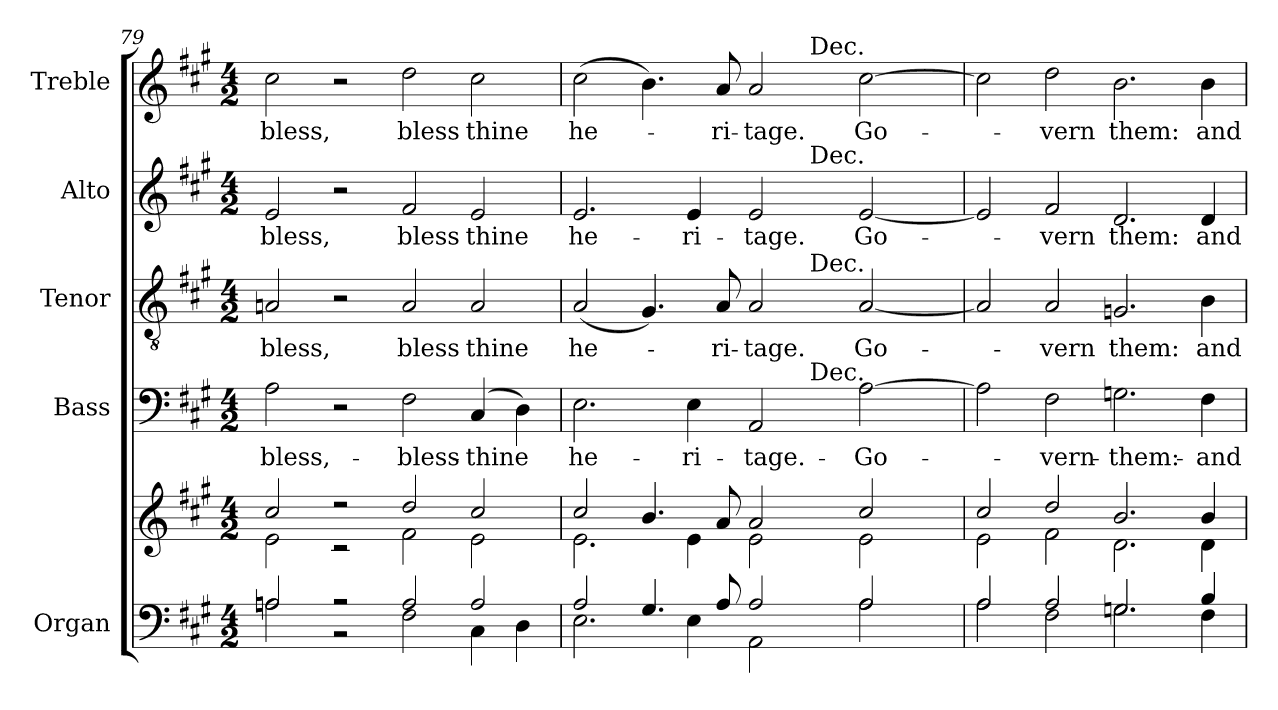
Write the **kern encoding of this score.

**kern	**kern	**kern	**text	**kern	**text	**kern	**text	**kern	**text
*part5	*part5	*part4	*part4	*part3	*part3	*part2	*part2	*part1	*part1
*staff6	*staff5	*staff4	*staff4	*staff3	*staff3	*staff2	*staff2	*staff1	*staff1
*I"Organ	*	*I"Bass	*	*I"Tenor	*	*I"Alto	*	*I"Treble	*
*I'Org.	*	*I'B.	*	*I'T.	*	*I'A.	*	*I'Tr.	*
*clefF4	*clefG2	*clefF4	*	*clefGv2	*	*clefG2	*	*clefG2	*
*	*	*	*	*ITrd7c12	*	*	*	*	*
*k[f#c#g#]	*k[f#c#g#]	*k[f#c#g#]	*	*k[f#c#g#]	*	*k[f#c#g#]	*	*k[f#c#g#]	*
*A:	*A:	*A:	*	*A:	*	*A:	*	*A:	*
*M4/2	*M4/2	*M4/2	*	*M4/2	*	*M4/2	*	*M4/2	*
=79	=79	=79	=79	=79	=79	=79	=79	=79	=79
*^	*^	*	*	*	*	*	*	*	*
!	!	!	!	!	!LO:LY:b:color=#000000	!	!	!	!	!	!
!	!	!	!	!	!	!	!LO:LY:b:color=#000000	!	!	!	!
!	!	!	!	!	!	!	!	!	!LO:LY:b:color=#000000	!	!
!	!	!	!	!	!	!	!	!	!	!	!LO:LY:b:color=#000000
2Ani/	2Ani\	2cc#i/	2ei\	2Ai\	-bless,-	2AAni/	bless,	2ei/	bless,	2cc#i\	bless,
2r	2r	2r	2r	2r	.	2r	.	2r	.	2r	.
!	!	!	!	!	!LO:LY:b:color=#000000	!	!	!	!	!	!
!	!	!	!	!	!	!	!LO:LY:b:color=#000000	!	!	!	!
!	!	!	!	!	!	!	!	!	!LO:LY:b:color=#000000	!	!
!	!	!	!	!	!	!	!	!	!	!	!LO:LY:b:color=#000000
2Ai/	2F#i\	2ddi/	2f#i\	2F#i\	-bless-	2AAi/	bless	2f#i/	bless	2ddi\	bless
!	!	!	!	!	!LO:LY:b:color=#000000	!	!	!	!	!	!
!	!	!	!	!	!	!	!LO:LY:b:color=#000000	!	!	!	!
!	!	!	!	!	!	!	!	!	!LO:LY:b:color=#000000	!	!
!	!	!	!	!	!	!	!	!	!	!	!LO:LY:b:color=#000000
2Ai/	4C#i\	2cc#i/	2ei\	(4C#i/	-thine	2AAi/	thine	2ei/	thine	2cc#i\	thine
.	4Di\	.	.	4Di\)	.	.	.	.	.	.	.
!!LO:LB:g=z
=80	=80	=80	=80	=80	=80	=80	=80	=80	=80	=80	=80
!	!	!	!	!	!LO:LY:b:color=#000000	!	!	!	!	!	!
!	!	!	!	!	!	!	!LO:LY:b:color=#000000	!	!	!	!
!	!	!	!	!	!	!	!	!	!LO:LY:b:color=#000000	!	!
!	!	!	!	!	!	!	!	!	!	!	!LO:LY:b:color=#000000
*	*	*	*	*^	*	*^	*	*^	*	*^	*
2Ai/	2.Ei\	2cc#i/	2.ei\	2.Ei\	1ryy	he-	(2AAi/	1ryy	he-	2.ei/	1ryy	he-	(2cc#i\	1ryy	he-
4.G#i/	.	4.bi/	.	.	.	.	4.GG#i/)	.	.	.	.	.	4.bi\)	.	.
!	!	!	!	!	!	!LO:LY:b:color=#000000	!	!	!	!	!	!	!	!	!
!	!	!	!	!	!	!	!	!	!	!	!	!LO:LY:b:color=#000000	!	!	!
.	4Ei\	.	4ei\	4Ei\	.	-ri-	.	.	.	4ei/	.	-ri-	.	.	.
!	!	!	!	!	!	!	!	!	!LO:LY:b:color=#000000	!	!	!	!	!	!
!	!	!	!	!	!	!	!	!	!	!	!	!	!	!	!LO:LY:b:color=#000000
8Ai/	.	8ai/	.	.	.	.	8AAi/	.	-ri-	.	.	.	8ai/	.	-ri-
!	!	!	!	!	!	!LO:LY:b:color=#000000	!	!	!	!	!	!	!	!	!
!	!	!	!	!	!	!	!	!	!LO:LY:b:color=#000000	!	!	!	!	!	!
!	!	!	!	!	!	!	!	!	!	!	!	!LO:LY:b:color=#000000	!	!	!
!	!	!	!	!	!	!	!	!	!	!	!	!	!	!	!LO:LY:b:color=#000000
2Ai/	2AAi\	2ai/	2ei\	2AAi/	8ryy	-tage.-	2AAi/	8ryy	-tage.	2ei/	8ryy	-tage.	2ai/	8ryy	-tage.
.	.	.	.	.	16ryy	.	.	16ryy	.	.	16ryy	.	.	16ryy	.
.	.	.	.	.	64ryy	.	.	64ryy	.	.	64ryy	.	.	64ryy	.
.	.	.	.	.	256ryy	.	.	256ryy	.	.	256ryy	.	.	256ryy	.
!	!	!	!	!	!	!	!	!	!	!	!	!	!	!LO:TX:a:t=Dec.	!
!	!	!	!	!	!	!	!	!	!	!	!LO:TX:a:t=Dec.	!	!	!	!
!	!	!	!	!	!	!	!	!LO:TX:a:t=Dec.	!	!	!	!	!	!	!
!	!	!	!	!	!LO:TX:a:t=Dec.	!	!	!	!	!	!	!	!	!	!
.	.	.	.	.	2ryy	.	.	2ryy	.	.	2ryy	.	.	2ryy	.
!	!	!	!	!	!	!LO:LY:b:color=#000000	!	!	!	!	!	!	!	!	!
!	!	!	!	!	!	!	!	!	!LO:LY:b:color=#000000	!	!	!	!	!	!
!	!	!	!	!	!	!	!	!	!	!	!	!LO:LY:b:color=#000000	!	!	!
!	!	!	!	!	!	!	!	!	!	!	!	!	!	!	!LO:LY:b:color=#000000
2Ai/	2Ai\	2cc#i/	2ei\	[2Ai\	.	-Go-	[2AAi/	.	Go-	[2ei/	.	Go-	[2cc#i\	.	Go-
.	.	.	.	.	4ryy	.	.	4ryy	.	.	4ryy	.	.	4ryy	.
.	.	.	.	.	32ryy	.	.	32ryy	.	.	32ryy	.	.	32ryy	.
.	.	.	.	.	128.ryy	.	.	128.ryy	.	.	128.ryy	.	.	128.ryy	.
*	*	*	*	*v	*v	*	*	*	*	*v	*v	*	*v	*v	*
*	*	*	*	*	*	*v	*v	*	*	*	*	*
=81	=81	=81	=81	=81	=81	=81	=81	=81	=81	=81	=81
2Ai/	2Ai\	2cc#i/	2ei\	2Ai\]	.	2AAi/]	.	2ei/]	.	2cc#i\]	.
!	!	!	!	!	!LO:LY:b:color=#000000	!	!	!	!	!	!
!	!	!	!	!	!	!	!LO:LY:b:color=#000000	!	!	!	!
!	!	!	!	!	!	!	!	!	!LO:LY:b:color=#000000	!	!
!	!	!	!	!	!	!	!	!	!	!	!LO:LY:b:color=#000000
2Ai/	2F#i\	2ddi/	2f#i\	2F#i\	-vern-	2AAi/	-vern	2f#i/	-vern	2ddi\	-vern
!	!	!	!	!	!LO:LY:b:color=#000000	!	!	!	!	!	!
!	!	!	!	!	!	!	!LO:LY:b:color=#000000	!	!	!	!
!	!	!	!	!	!	!	!	!	!LO:LY:b:color=#000000	!	!
!	!	!	!	!	!	!	!	!	!	!	!LO:LY:b:color=#000000
2.Gni/	2.Gi\	2.bi/	2.di\	2.Gni\	-them:-	2.GGni/	them:	2.di/	them:	2.bi\	them:
!	!	!	!	!	!LO:LY:b:color=#000000	!	!	!	!	!	!
!	!	!	!	!	!	!	!LO:LY:b:color=#000000	!	!	!	!
!	!	!	!	!	!	!	!	!	!LO:LY:b:color=#000000	!	!
!	!	!	!	!	!	!	!	!	!	!	!LO:LY:b:color=#000000
4Bi/	4F#i\	4bi/	4di\	4F#i\	-and-	4BBi\	and	4di/	and	4bi\	and
*v	*v	*	*	*	*	*	*	*	*	*	*
*	*v	*v	*	*	*	*	*	*	*	*
=	=	=	=	=	=	=	=	=	=
*-	*-	*-	*-	*-	*-	*-	*-	*-	*-
